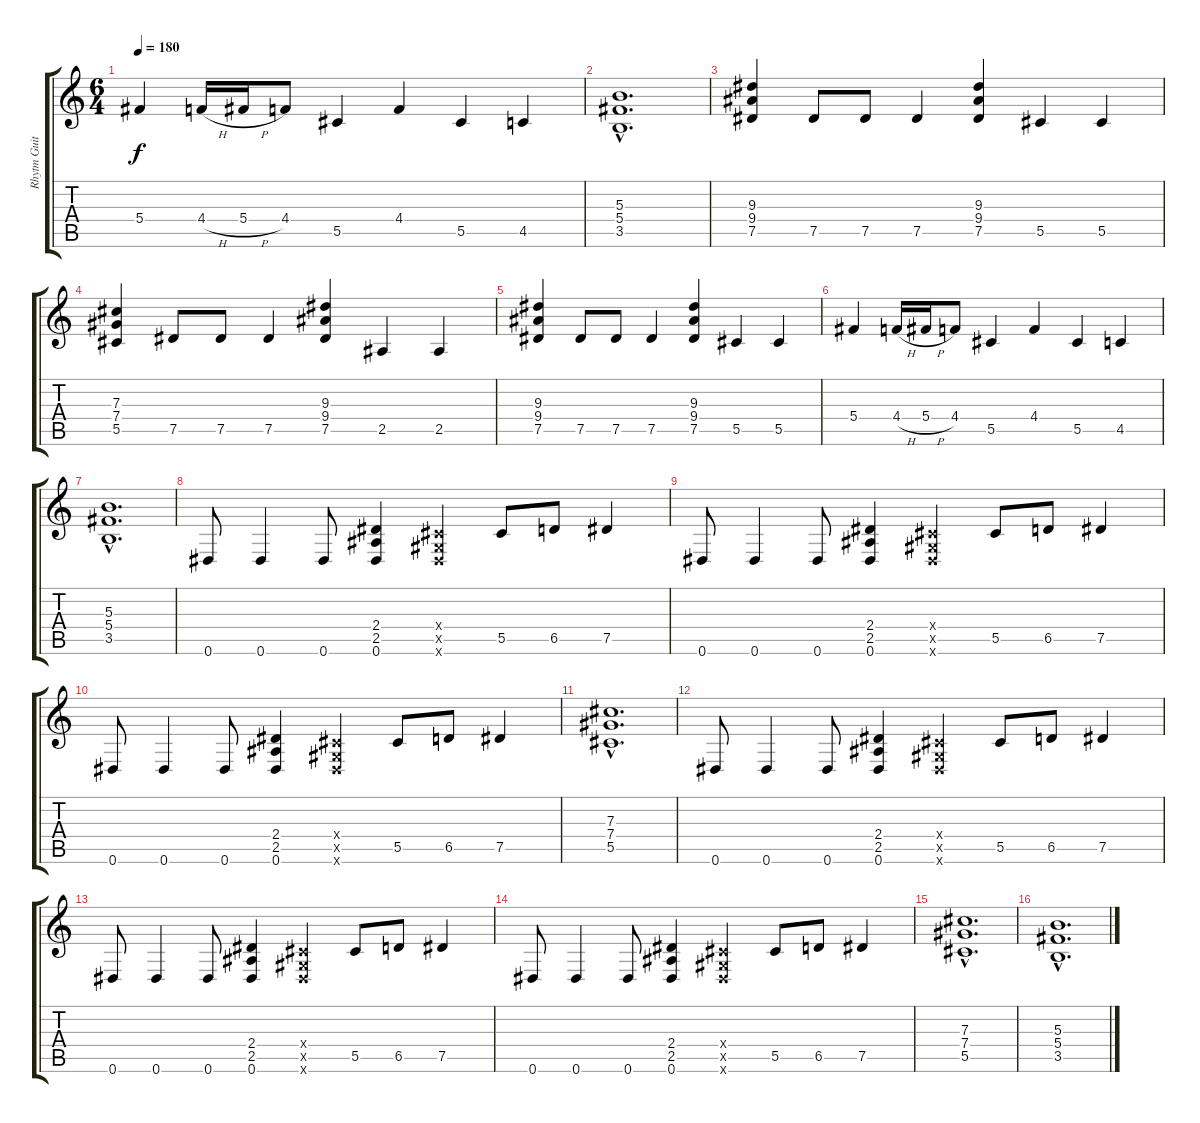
\track ("Rhytm Guitar" "Rhytm Guit") {instrument distortionguitar}
\staff {score tabs}
\tuning (Eb4 Bb3 Gb3 Db3 Ab2 Eb2) {hide}
\ts (6 4)
\tempo 180
\clef g2
\ks c
5.4.4{dy f} 4.4{h}.16 5.4{h}.16 4.4.8 5.5.4 4.4.4 5.5.4 4.5.4 |
(5.3{hac} 5.4{hac} 3.5{hac}).1{d} |
(9.3 9.4 7.5).4 7.5.8 7.5.8 7.5.4 (9.3 9.4 7.5).4 5.5.4 5.5.4 |
(7.3 7.4 5.5).4 7.5.8 7.5.8 7.5.4 (9.3 9.4 7.5).4 2.5.4 2.5.4 |
(9.3 9.4 7.5).4 7.5.8 7.5.8 7.5.4 (9.3 9.4 7.5).4 5.5.4 5.5.4 |
5.4.4 4.4{h}.16 5.4{h}.16 4.4.8 5.5.4 4.4.4 5.5.4 4.5.4 |
(5.3{hac} 5.4{hac} 3.5{hac}).1{d} |
0.6.8 0.6.4 0.6.8 (2.4 2.5 0.6).4 (0.4{x} 0.5{x} 0.6{x}).4 5.5.8 6.5.8 7.5.4 |
0.6.8 0.6.4 0.6.8 (2.4 2.5 0.6).4 (0.4{x} 0.5{x} 0.6{x}).4 5.5.8 6.5.8 7.5.4 |
0.6.8 0.6.4 0.6.8 (2.4 2.5 0.6).4 (0.4{x} 0.5{x} 0.6{x}).4 5.5.8 6.5.8 7.5.4 |
(7.3{hac} 7.4{hac} 5.5{hac}).1{d} |
0.6.8 0.6.4 0.6.8 (2.4 2.5 0.6).4 (0.4{x} 0.5{x} 0.6{x}).4 5.5.8 6.5.8 7.5.4 |
0.6.8 0.6.4 0.6.8 (2.4 2.5 0.6).4 (0.4{x} 0.5{x} 0.6{x}).4 5.5.8 6.5.8 7.5.4 |
0.6.8 0.6.4 0.6.8 (2.4 2.5 0.6).4 (0.4{x} 0.5{x} 0.6{x}).4 5.5.8 6.5.8 7.5.4 |
(7.3{hac} 7.4{hac} 5.5{hac}).1{d} |
(5.3{hac} 5.4{hac} 3.5{hac}).1{d}
